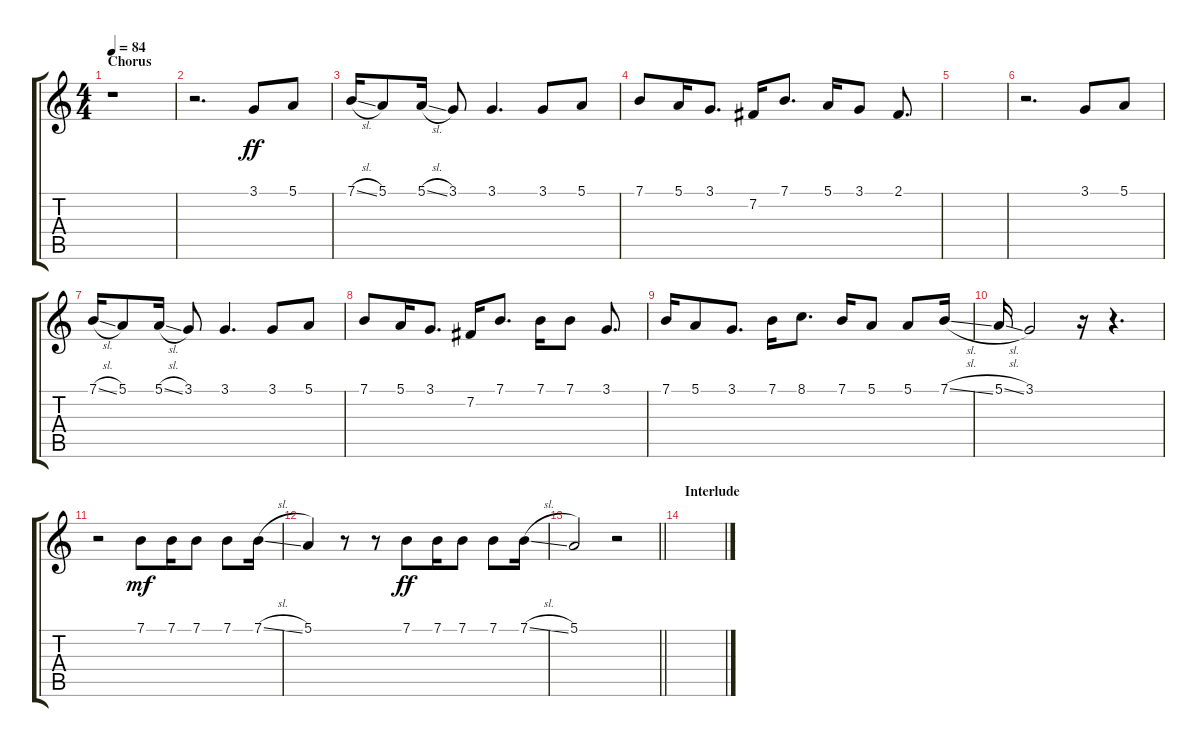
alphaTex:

\track "" {instrument trumpet}
\staff {score tabs}
\tuning (E4 B3 G3 D3 A2 D2) {hide}
\ts (4 4)
\section ("" "Chorus")
\tempo 84
\clef g2
\ks c
r.1{dy f} |
r.2{d} 3.1.8{dy ff} 5.1.8 |
7.1{sl}.16 5.1.8 5.1{sl}.16 3.1.8 3.1.4{d} 3.1.8 5.1.8 |
7.1.8 5.1.16 3.1.8{d} 7.2.16 7.1.8{d} 5.1.16 3.1.8 2.1.8{d} |
|
r.2{d} 3.1.8 5.1.8 |
7.1{sl}.16 5.1.8 5.1{sl}.16 3.1.8 3.1.4{d} 3.1.8 5.1.8 |
7.1.8 5.1.16 3.1.8{d} 7.2.16 7.1.8{d} 7.1.16 7.1.8 3.1.8{d} |
7.1.16 5.1.8 3.1.8{d} 7.1.16 8.1.8{d} 7.1.16 5.1.8 5.1.8 7.1{sl}.16 |
5.1{sl}.16 3.1.2 r.16 r.4{d} |
r.2 7.1.8{dy mf} 7.1.16 7.1.8 7.1.8 7.1{sl}.16 |
5.1.4 r.8 r.8 7.1.8{dy ff} 7.1.16 7.1.8 7.1.8 7.1{sl}.16 |
\barLineRight lightlight
5.1.2 r.2 |
\section ("" "Interlude")
